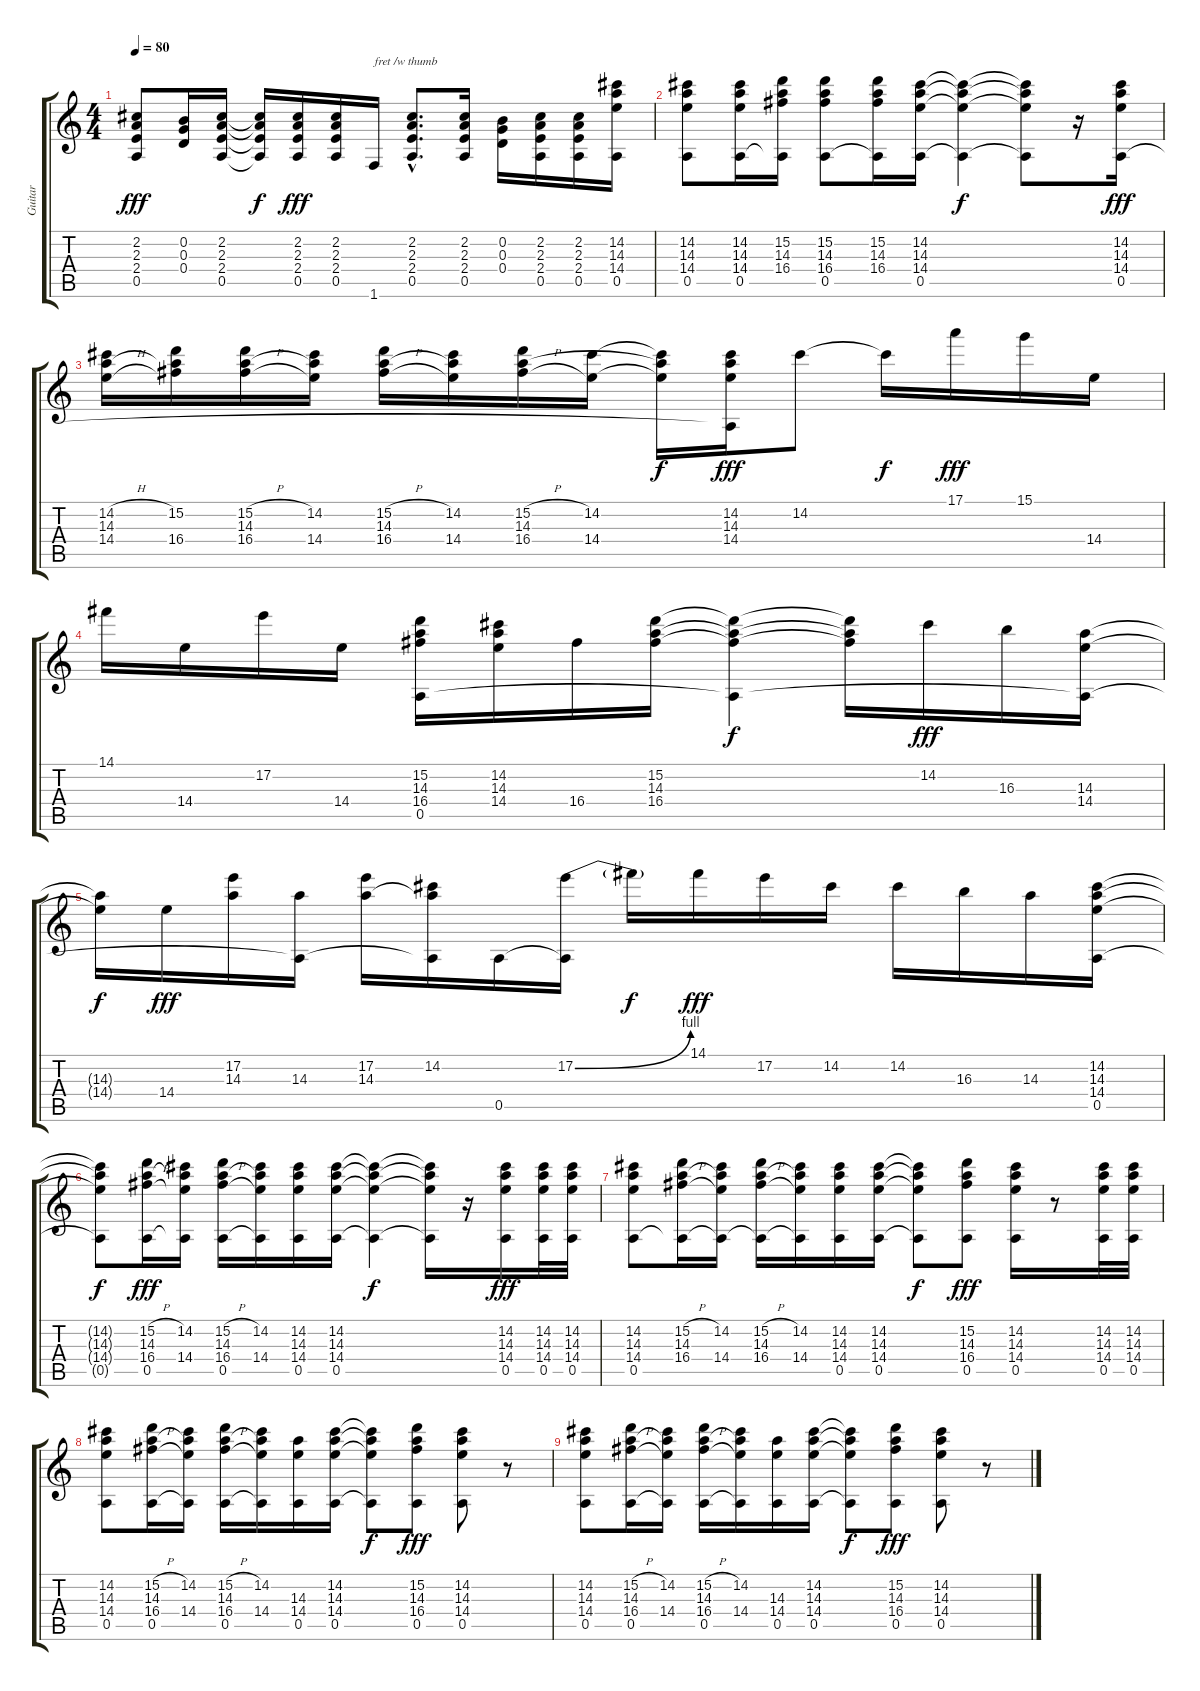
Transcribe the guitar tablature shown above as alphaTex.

\track ("Guitar" "Guitar") {instrument distortionguitar}
\staff {score tabs}
\tuning (E4 B3 G3 D3 A2 E2) {hide}
\ts (4 4)
\tempo 80
\clef g2
\ks c
(2.2 2.3 2.4 0.5).8{dy fff} (0.2 0.3 0.4).16 (2.2 2.3 2.4 0.5).16 (2.2{t} 2.3{t} 2.4{t} 0.5{t}).16{dy f} (2.2 2.3 2.4 0.5).16{dy fff} (2.2 2.3 2.4 0.5).16 1.6.16{txt "fret /w thumb"} (2.2{hac} 2.3{hac} 2.4{hac} 0.5{hac}).8{d} (2.2 2.3 2.4 0.5).16 (0.2 0.3 0.4).16 (2.2 2.3 2.4 0.5).16 (2.2 2.3 2.4 0.5).16 (14.2 14.3 14.4 0.5).16 |
(14.2 14.3 14.4 0.5).8 (14.2 14.3 14.4 0.5).16 (15.2 14.3 16.4 0.5{t}).16 (15.2 14.3 16.4 0.5).8 (15.2 14.3 16.4 0.5{t}).16 (14.2 14.3 14.4 0.5).16 (14.2{t} 14.3{t} 14.4{t} 0.5{t}).4{dy f} (14.2{t} 14.3{t} 14.4{t} 0.5{t}).8 r.16 (14.2 14.3 14.4 0.5).16{dy fff} |
(14.2{h} 14.3 14.4{h}).16 (15.2 14.3{t} 16.4).16 (15.2{h} 14.3 16.4{h}).16 (14.2 14.3{t} 14.4).16 (15.2{h} 14.3 16.4{h}).16 (14.2 14.3{t} 14.4).16 (15.2{h} 14.3 16.4{h}).16 (14.2 14.4).16 (14.2{t} 14.3{t} 14.4{t}).16{dy f} (14.2 14.3 14.4 0.5{t}).16{dy fff} 14.2.8 14.2{t}.16{dy f} 17.1.16{dy fff} 15.1.16 14.4.16 |
14.1.16 14.4.16 17.2.16 14.4.16 (15.2 14.3 16.4 0.5).16 (14.2 14.3 14.4).16 16.4.16 (15.2 14.3 16.4).16 (15.2{t} 14.3{t} 16.4{t} 0.5{t}).4{dy f} (15.2{t} 14.3{t} 16.4{t}).16 14.2.16{dy fff} 16.3.16 (14.3 14.4 0.5{t}).16 |
(14.3{t} 14.4{t}).16{dy f} 14.4.16{dy fff} (17.2 14.3).16 (14.3 0.5{t}).16 (17.2 14.3).16 (14.2 14.3{t} 0.5{t}).16 0.5.16 (17.2{be (bend 0 0 60 4)} 0.5{t}).16 17.2{t}.16{dy f} 14.1.16{dy fff} 17.2.16 14.2.16 14.2.16 16.3.16 14.3.16 (14.2 14.3 14.4 0.5).16 |
(14.2{t} 14.3{t} 14.4{t} 0.5{t}).8{dy f} (15.2{h} 14.3 16.4{h} 0.5).16{dy fff} (14.2 14.3{t} 14.4 0.5{t}).16 (15.2{h} 14.3 16.4{h} 0.5).16 (14.2 14.3{t} 14.4 0.5{t}).16 (14.2 14.3 14.4 0.5).16 (14.2 14.3 14.4 0.5).16 (14.2{t} 14.3{t} 14.4{t} 0.5{t}).4{dy f} (14.2{t} 14.3{t} 14.4{t} 0.5{t}).16 r.16 (14.2 14.3 14.4 0.5).16{dy fff} (14.2 14.3 14.4 0.5).32 (14.2 14.3 14.4 0.5).32 |
(14.2 14.3 14.4 0.5).8 (15.2{h} 14.3 16.4{h} 0.5{t}).16 (14.2 14.3{t} 14.4 0.5{t}).16 (15.2{h} 14.3 16.4{h} 0.5{t}).16 (14.2 14.3{t} 14.4 0.5{t}).16 (14.2 14.3 14.4 0.5).16 (14.2 14.3 14.4 0.5).16 (14.2{t} 14.3{t} 14.4{t} 0.5{t}).8{dy f} (15.2 14.3 16.4 0.5).8{dy fff} (14.2 14.3 14.4 0.5).16 r.8 (14.2 14.3 14.4 0.5).32 (14.2 14.3 14.4 0.5).32 |
(14.2 14.3 14.4 0.5).8 (15.2{h} 14.3 16.4{h} 0.5).16 (14.2 14.3{t} 14.4 0.5{t}).16 (15.2{h} 14.3 16.4{h} 0.5).16 (14.2 14.3{t} 14.4 0.5{t}).16 (14.3 14.4 0.5).16 (14.2 14.3 14.4 0.5).16 (14.2{t} 14.3{t} 14.4{t} 0.5{t}).8{dy f} (15.2 14.3 16.4 0.5).8{dy fff} (14.2 14.3 14.4 0.5).8 r.8 |
(14.2 14.3 14.4 0.5).8 (15.2{h} 14.3 16.4{h} 0.5).16 (14.2 14.3{t} 14.4 0.5{t}).16 (15.2{h} 14.3 16.4{h} 0.5).16 (14.2 14.3{t} 14.4 0.5{t}).16 (14.3 14.4 0.5).16 (14.2 14.3 14.4 0.5).16 (14.2{t} 14.3{t} 14.4{t} 0.5{t}).8{dy f} (15.2 14.3 16.4 0.5).8{dy fff} (14.2 14.3 14.4 0.5).8 r.8
